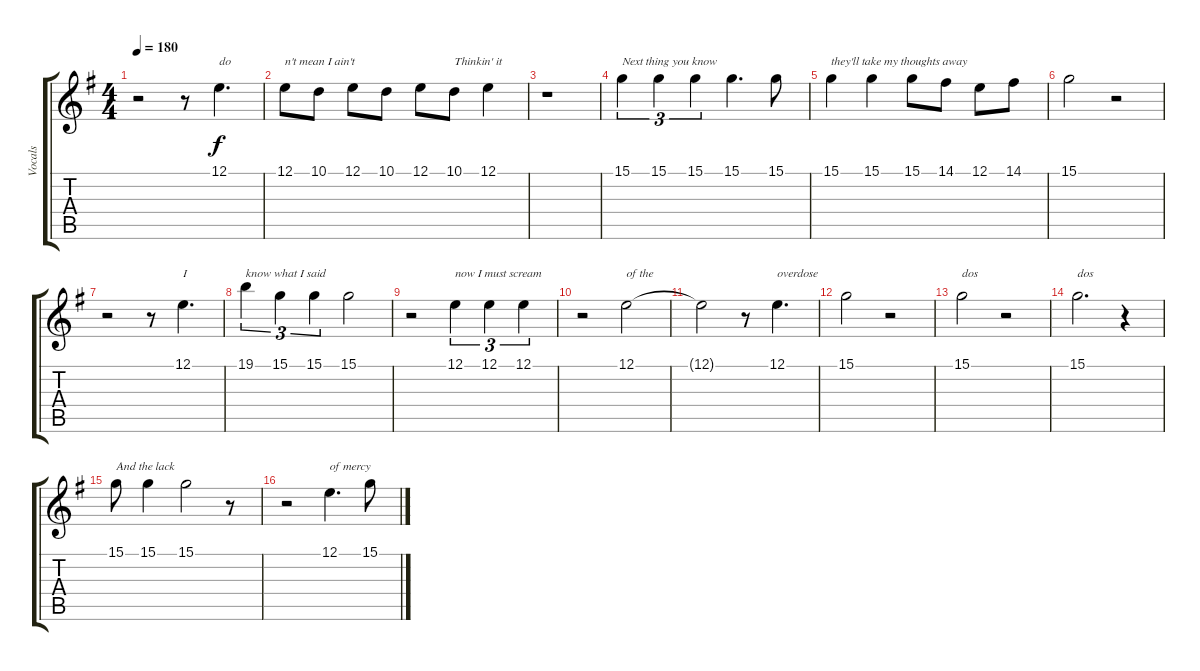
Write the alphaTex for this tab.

\track ("Vocals" "Vocals") {instrument lead2sawtooth}
\staff {score tabs}
\tuning (E4 B3 G3 D3 A2 E2) {hide}
\ts (4 4)
\tempo 180
\clef g2
\ks g
r.2{dy f} r.8 12.1.4{d txt "do"} |
12.1.8{txt "n't mean I ain't"} 10.1.8 12.1.8 10.1.8 12.1.8 10.1.8{txt "Thinkin' it"} 12.1.4 |
r.1 |
15.1.4{tu (3 2) txt "Next thing you know"} 15.1.4{tu (3 2)} 15.1.4{tu (3 2)} 15.1.4{d} 15.1.8 |
15.1.4{txt "they'll take my thoughts away"} 15.1.4 15.1.8 14.1.8 12.1.8 14.1.8 |
15.1.2 r.2 |
r.2 r.8 12.1.4{d txt "I"} |
19.1.4{tu (3 2) txt "know what I said"} 15.1.4{tu (3 2)} 15.1.4{tu (3 2)} 15.1.2 |
r.2 12.1.4{tu (3 2) txt "now I must scream"} 12.1.4{tu (3 2)} 12.1.4{tu (3 2)} |
r.2 12.1.2{txt "of the"} |
12.1{t}.2 r.8 12.1.4{d txt "overdose"} |
15.1.2 r.2 |
15.1.2{txt "dos"} r.2 |
15.1.2{d txt "dos"} r.4 |
15.1.8{txt "And the lack"} 15.1.4 15.1.2 r.8 |
r.2 12.1.4{d txt "of mercy"} 15.1.8
